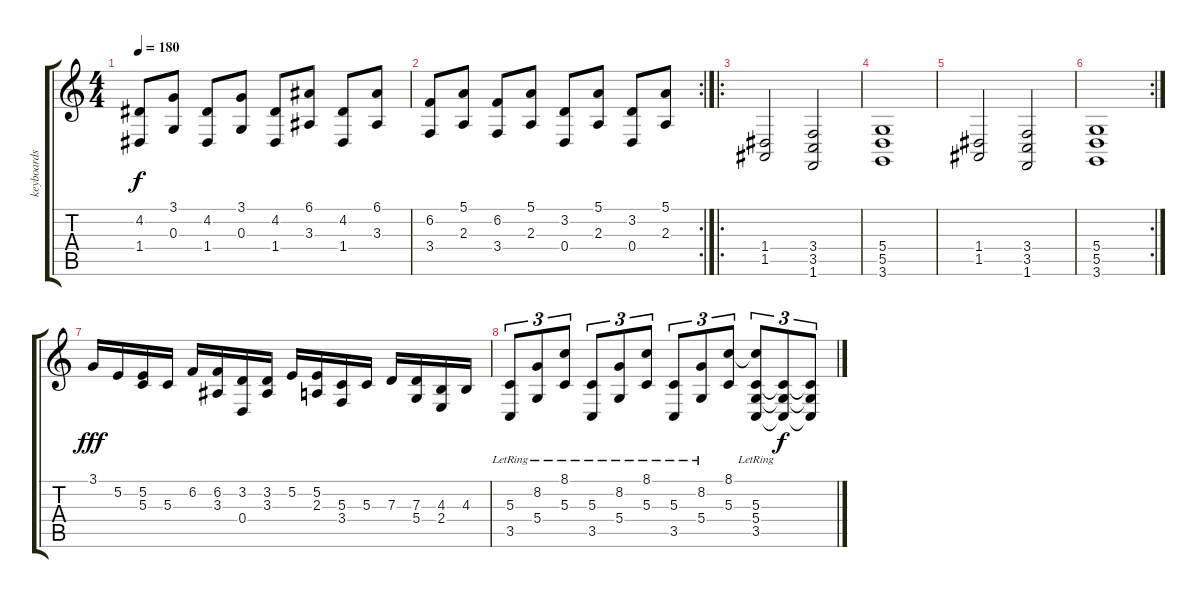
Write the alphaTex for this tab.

\track ("keyboards" "keyboards") {instrument stringensemble1}
\staff {score tabs}
\tuning (E4 B3 G3 D3 A2 E2) {hide}
\ts (4 4)
\tempo 180
\clef g2
\ks c
(4.2 1.4).8{dy f} (3.1 0.3).8 (4.2 1.4).8 (3.1 0.3).8 (4.2 1.4).8 (6.1 3.3).8 (4.2 1.4).8 (6.1 3.3).8 |
\rc 2
(6.2 3.4).8 (5.1 2.3).8 (6.2 3.4).8 (5.1 2.3).8 (3.2 0.4).8 (5.1 2.3).8 (3.2 0.4).8 (5.1 2.3).8 |
\ro
(1.4 1.5).2 (3.4 3.5 1.6).2 |
(5.4 5.5 3.6).1 |
(1.4 1.5).2 (3.4 3.5 1.6).2 |
\rc 2
(5.4 5.5 3.6).1 |
3.1.16{dy fff} 5.2.16 (5.2 5.3).16 5.3.16 6.2.16 (6.2 3.3).16 (3.2 0.4).16 (3.2 3.3).16 5.2.16 (5.2 2.3).16 (5.3 3.4).16 5.3.16 7.3.16 (7.3 5.4).16 (4.3 2.4).16 4.3.16 |
(5.3{lr} 3.5{lr}).8{tu (3 2) volume 16} (8.2{lr} 5.4{lr}).8{tu (3 2)} (8.1{lr} 5.3{lr}).8{tu (3 2)} (5.3{lr} 3.5{lr}).8{tu (3 2)} (8.2{lr} 5.4{lr}).8{tu (3 2)} (8.1{lr} 5.3{lr}).8{tu (3 2)} (5.3{lr} 3.5{lr}).8{tu (3 2)} (8.2{lr} 5.4{lr}).8{tu (3 2)} (8.1 5.3).8{tu (3 2)} (8.1{t} 5.3 5.4 3.5{lr}).8{tu (3 2)} (5.3{t} 5.4{t} 3.5{t}).8{tu (3 2) dy f} (5.3{t} 5.4{t} 3.5{t}).8{tu (3 2)}
